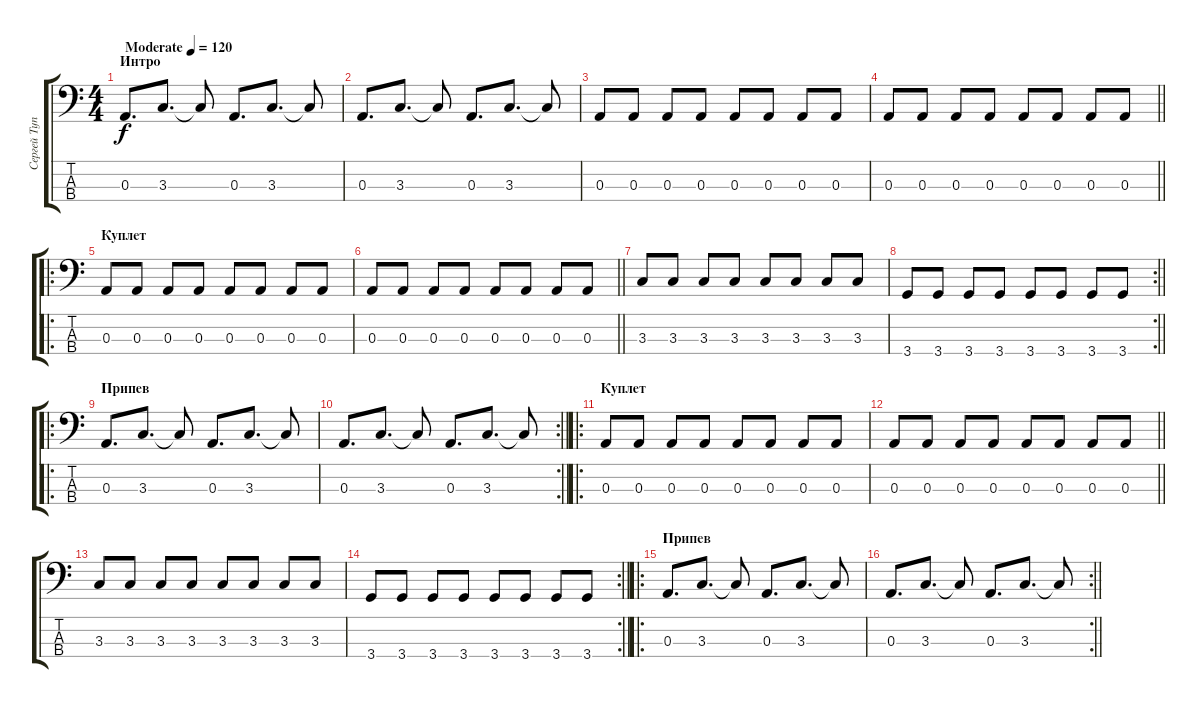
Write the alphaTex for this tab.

\track ("Сергей Тупикин" "Сергей Туп") {instrument electricbasspick}
\staff {score tabs}
\tuning (G2 D2 A1 E1) {hide}
\ts (4 4)
\section ("" "Интро")
\tempo (120 "Moderate")
\clef f4
\ks c
0.3.8{d dy f instrument electricbasspick} 3.3.8{d} 3.3{t}.8 0.3.8{d} 3.3.8{d} 3.3{t}.8 |
0.3.8{d} 3.3.8{d} 3.3{t}.8 0.3.8{d} 3.3.8{d} 3.3{t}.8 |
0.3.8 0.3.8 0.3.8 0.3.8 0.3.8 0.3.8 0.3.8 0.3.8 |
\barLineRight lightlight
0.3.8 0.3.8 0.3.8 0.3.8 0.3.8 0.3.8 0.3.8 0.3.8 |
\ro
\section ("" "Куплет")
0.3.8 0.3.8 0.3.8 0.3.8 0.3.8 0.3.8 0.3.8 0.3.8 |
\barLineRight lightlight
0.3.8 0.3.8 0.3.8 0.3.8 0.3.8 0.3.8 0.3.8 0.3.8 |
3.3.8 3.3.8 3.3.8 3.3.8 3.3.8 3.3.8 3.3.8 3.3.8 |
\rc 2
\barLineRight lightlight
3.4.8 3.4.8 3.4.8 3.4.8 3.4.8 3.4.8 3.4.8 3.4.8 |
\ro
\section ("" "Припев")
0.3.8{d} 3.3.8{d} 3.3{t}.8 0.3.8{d} 3.3.8{d} 3.3{t}.8 |
\rc 2
\barLineRight lightlight
0.3.8{d} 3.3.8{d} 3.3{t}.8 0.3.8{d} 3.3.8{d} 3.3{t}.8 |
\ro
\section ("" "Куплет")
0.3.8 0.3.8 0.3.8 0.3.8 0.3.8 0.3.8 0.3.8 0.3.8 |
\barLineRight lightlight
0.3.8 0.3.8 0.3.8 0.3.8 0.3.8 0.3.8 0.3.8 0.3.8 |
3.3.8 3.3.8 3.3.8 3.3.8 3.3.8 3.3.8 3.3.8 3.3.8 |
\rc 2
\barLineRight lightlight
3.4.8 3.4.8 3.4.8 3.4.8 3.4.8 3.4.8 3.4.8 3.4.8 |
\ro
\section ("" "Припев")
0.3.8{d} 3.3.8{d} 3.3{t}.8 0.3.8{d} 3.3.8{d} 3.3{t}.8 |
\rc 2
\barLineRight lightlight
0.3.8{d} 3.3.8{d} 3.3{t}.8 0.3.8{d} 3.3.8{d} 3.3{t}.8
